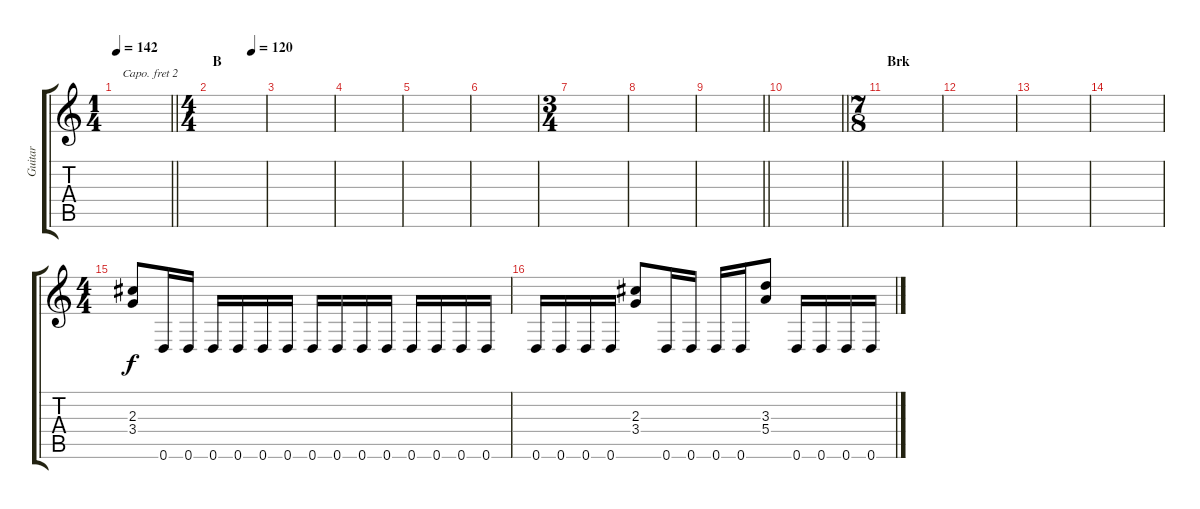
\track ("Guitar" "Guitar") {instrument distortionguitar}
\staff {score tabs}
\capo 2
\tuning (G4 E4 A3 D3 G2 C2) {hide}
\ts (1 4)
\tempo 142
\clef g2
\barLineRight lightlight
\ks c
|
\ts (4 4)
\section ("" "B")
\tempo (120 0.75)
|
|
|
|
|
\ts (3 4)
|
|
\barLineRight lightlight
|
\barLineRight lightlight
|
\ts (7 8)
\section ("" "Brk")
|
|
|
|
\ts (4 4)
(2.3 3.4).8 0.6.16 0.6.16 0.6.16 0.6.16 0.6.16 0.6.16 0.6.16 0.6.16 0.6.16 0.6.16 0.6.16 0.6.16 0.6.16 0.6.16 |
0.6.16 0.6.16 0.6.16 0.6.16 (2.3 3.4).8 0.6.16 0.6.16 0.6.16 0.6.16 (3.3 5.4).8 0.6.16 0.6.16 0.6.16 0.6.16
